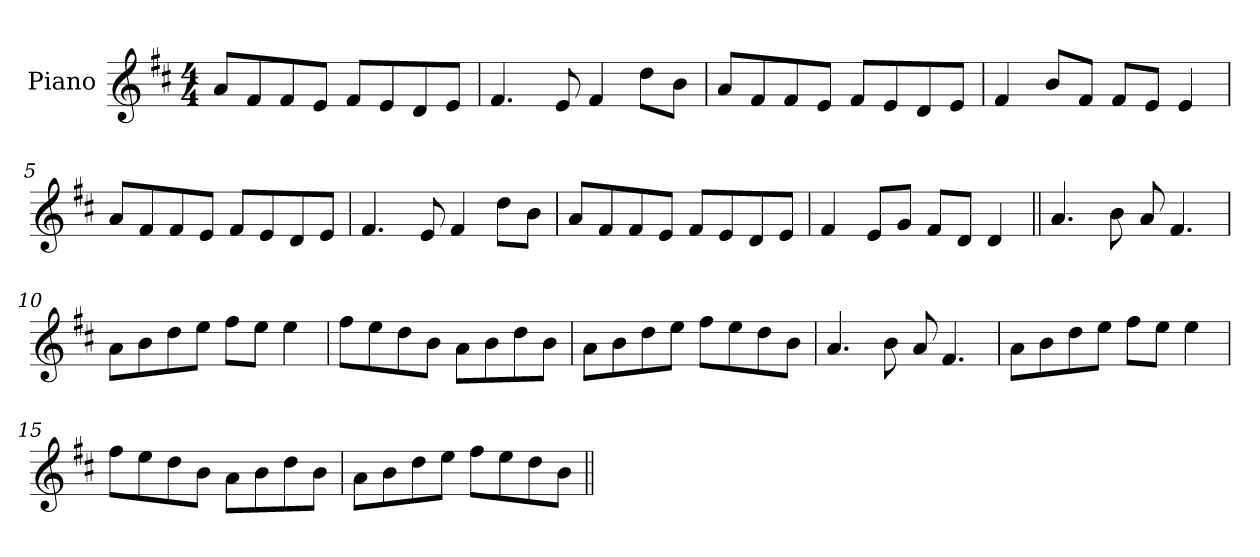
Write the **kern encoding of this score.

**kern
*part1
*staff1
*I"Piano
*I'Pno
*clefG2
*k[f#c#]
*D:
*M4/4
=1
8a/L
8f#/
8f#/
8e/J
8f#/L
8e/
8d/
8e/J
=2
4.f#/
8e/
4f#/
8dd\L
8b\J
=3
8a/L
8f#/
8f#/
8e/J
8f#/L
8e/
8d/
8e/J
=4
4f#/
8b/L
8f#/J
8f#/L
8e/J
4e/
!!LO:LB:g=z
=5
8a/L
8f#/
8f#/
8e/J
8f#/L
8e/
8d/
8e/J
=6
4.f#/
8e/
4f#/
8dd\L
8b\J
=7
8a/L
8f#/
8f#/
8e/J
8f#/L
8e/
8d/
8e/J
=8
4f#/
8e/L
8g/J
8f#/L
8d/J
4d/
=9||
4.a/
8b\
8a/
4.f#/
!!LO:LB:g=z
=10
8a\L
8b\
8dd\
8ee\J
8ff#\L
8ee\J
4ee\
=11
8ff#\L
8ee\
8dd\
8b\J
8a\L
8b\
8dd\
8b\J
=12
8a\L
8b\
8dd\
8ee\J
8ff#\L
8ee\
8dd\
8b\J
=13
4.a/
8b\
8a/
4.f#/
=14
8a\L
8b\
8dd\
8ee\J
8ff#\L
8ee\J
4ee\
!!LO:LB:g=z
=15
8ff#\L
8ee\
8dd\
8b\J
8a\L
8b\
8dd\
8b\J
=16
8a\L
8b\
8dd\
8ee\J
8ff#\L
8ee\
8dd\
8b\J
=||
*-
